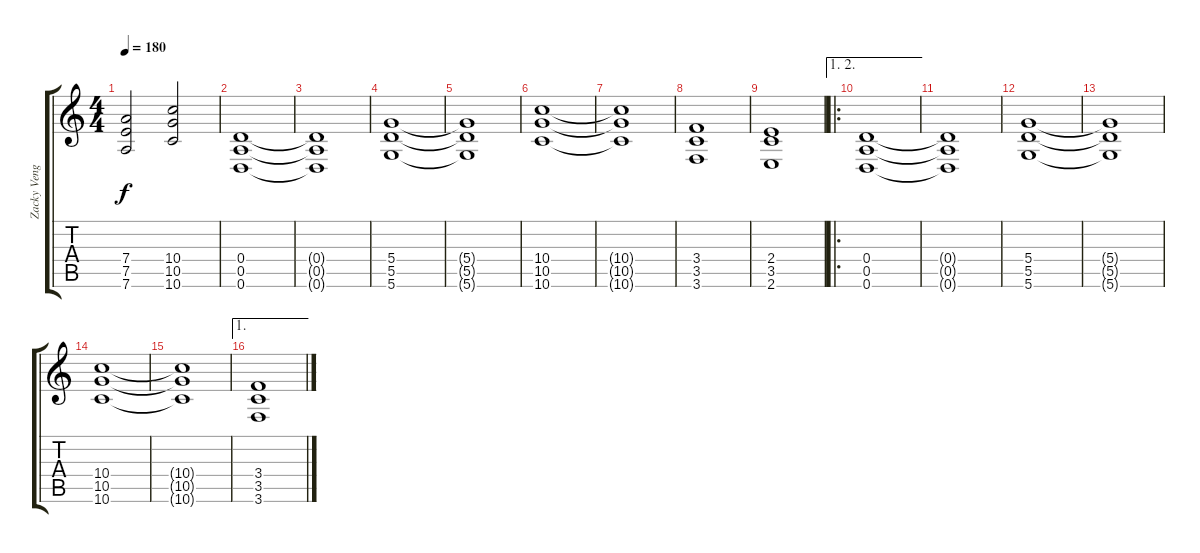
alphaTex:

\track ("Zacky Vengeance" "Zacky Veng") {instrument distortionguitar}
\staff {score tabs}
\tuning (E4 B3 G3 D3 A2 D2) {hide}
\ts (4 4)
\tempo 180
\clef g2
\ks c
(7.4 7.5 7.6).2{dy f} (10.4 10.5 10.6).2 |
(0.4 0.5 0.6).1 |
(0.4{t} 0.5{t} 0.6{t}).1 |
(5.4 5.5 5.6).1 |
(5.4{t} 5.5{t} 5.6{t}).1 |
(10.4 10.5 10.6).1 |
(10.4{t} 10.5{t} 10.6{t}).1 |
(3.4 3.5 3.6).1 |
(2.4 3.5 2.6).1 |
\ae (1 2)
\ro
(0.4 0.5 0.6).1 |
(0.4{t} 0.5{t} 0.6{t}).1 |
(5.4 5.5 5.6).1 |
(5.4{t} 5.5{t} 5.6{t}).1 |
(10.4 10.5 10.6).1 |
(10.4{t} 10.5{t} 10.6{t}).1 |
\ae 1
(3.4 3.5 3.6).1
